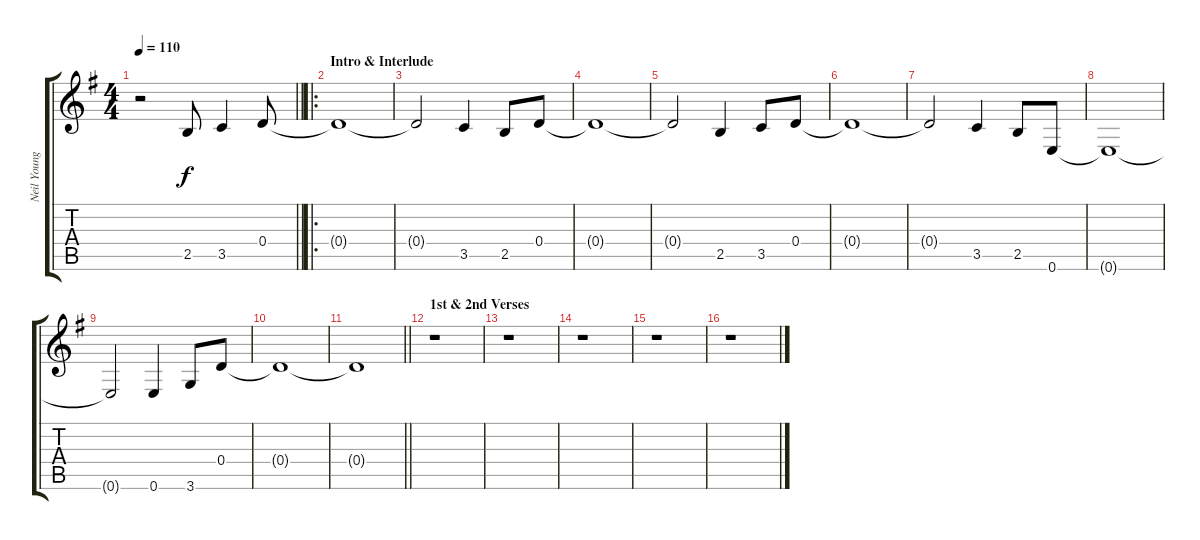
\track ("Neil Young - Guitar 1" "Neil Young") {instrument electricguitarclean}
\staff {score tabs}
\tuning (E4 B3 G3 D3 A2 E2) {hide}
\ts (4 4)
\tempo 110
\clef g2
\barLineRight lightlight
\ks g
r.2{dy f instrument electricguitarclean} 2.5.8 3.5.4 0.4.8 |
\ro
\section ("" "Intro & Interlude")
0.4{t}.1 |
0.4{t}.2 3.5.4 2.5.8 0.4.8 |
0.4{t}.1 |
0.4{t}.2 2.5.4 3.5.8 0.4.8 |
0.4{t}.1 |
0.4{t}.2 3.5.4 2.5.8 0.6.8 |
0.6{t}.1 |
0.6{t}.2 0.6.4 3.6.8 0.4.8 |
0.4{t}.1 |
\barLineRight lightlight
0.4{t}.1 |
\section ("" "1st & 2nd Verses")
r.1 |
r.1 |
r.1 |
r.1 |
r.1
